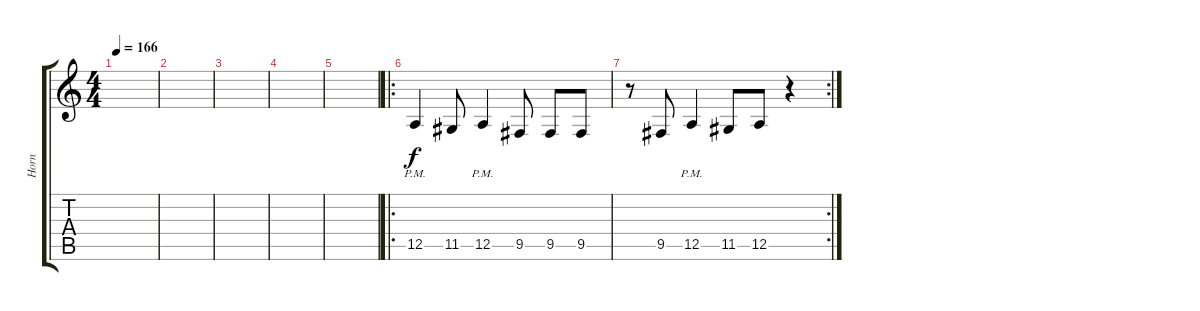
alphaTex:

\track ("Horn" "Horn") {instrument synthbrass2}
\staff {score tabs}
\tuning (E4 B3 G3 D3 A2 E2) {hide}
\ts (4 4)
\tempo 166
\clef g2
\ks c
|
|
|
|
|
\ro
12.5{pm}.4 11.5.8 12.5{pm}.4 9.5.8 9.5.8 9.5.8 |
\rc 2
r.8 9.5.8 12.5{pm}.4 11.5.8 12.5.8 r.4
